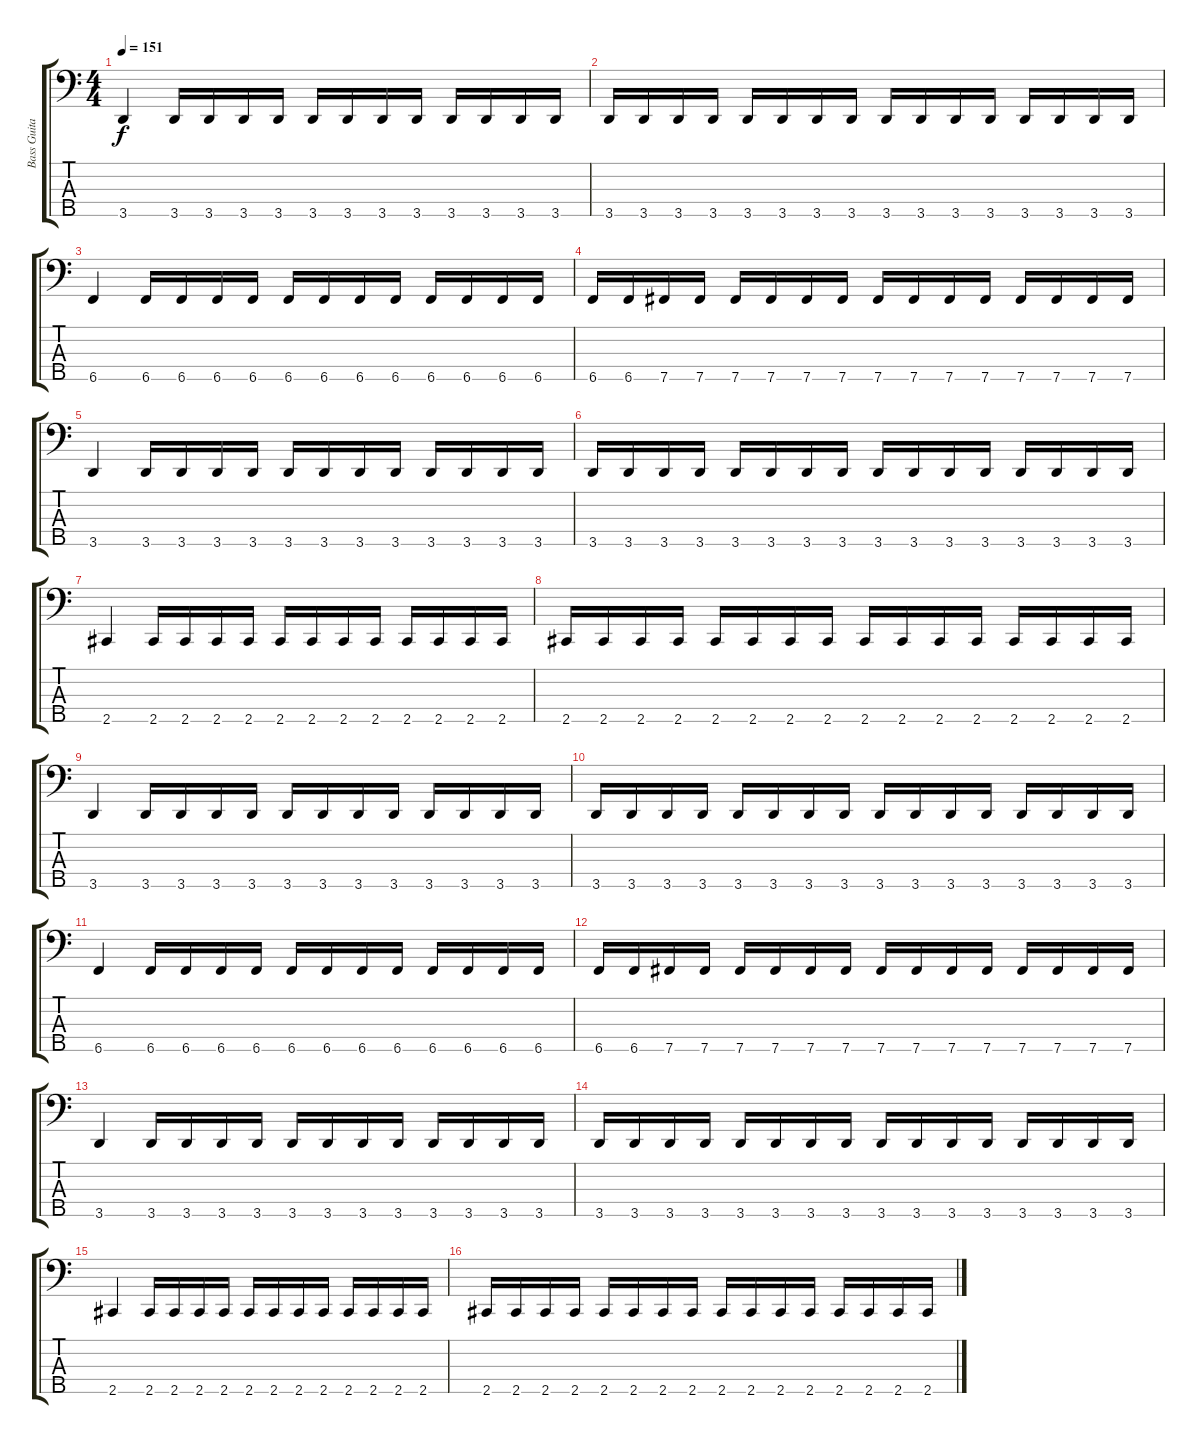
\track ("Bass Guitar" "Bass Guita") {instrument electricbasspick}
\staff {score tabs}
\tuning (G2 D2 A1 E1 B0) {hide}
\ts (4 4)
\tempo 151
\clef f4
\ks c
3.5.4{dy f} 3.5.16 3.5.16 3.5.16 3.5.16 3.5.16 3.5.16 3.5.16 3.5.16 3.5.16 3.5.16 3.5.16 3.5.16 |
3.5.16 3.5.16 3.5.16 3.5.16 3.5.16 3.5.16 3.5.16 3.5.16 3.5.16 3.5.16 3.5.16 3.5.16 3.5.16 3.5.16 3.5.16 3.5.16 |
6.5.4 6.5.16 6.5.16 6.5.16 6.5.16 6.5.16 6.5.16 6.5.16 6.5.16 6.5.16 6.5.16 6.5.16 6.5.16 |
6.5.16 6.5.16 7.5.16 7.5.16 7.5.16 7.5.16 7.5.16 7.5.16 7.5.16 7.5.16 7.5.16 7.5.16 7.5.16 7.5.16 7.5.16 7.5.16 |
3.5.4 3.5.16 3.5.16 3.5.16 3.5.16 3.5.16 3.5.16 3.5.16 3.5.16 3.5.16 3.5.16 3.5.16 3.5.16 |
3.5.16 3.5.16 3.5.16 3.5.16 3.5.16 3.5.16 3.5.16 3.5.16 3.5.16 3.5.16 3.5.16 3.5.16 3.5.16 3.5.16 3.5.16 3.5.16 |
2.5.4 2.5.16 2.5.16 2.5.16 2.5.16 2.5.16 2.5.16 2.5.16 2.5.16 2.5.16 2.5.16 2.5.16 2.5.16 |
2.5.16 2.5.16 2.5.16 2.5.16 2.5.16 2.5.16 2.5.16 2.5.16 2.5.16 2.5.16 2.5.16 2.5.16 2.5.16 2.5.16 2.5.16 2.5.16 |
3.5.4 3.5.16 3.5.16 3.5.16 3.5.16 3.5.16 3.5.16 3.5.16 3.5.16 3.5.16 3.5.16 3.5.16 3.5.16 |
3.5.16 3.5.16 3.5.16 3.5.16 3.5.16 3.5.16 3.5.16 3.5.16 3.5.16 3.5.16 3.5.16 3.5.16 3.5.16 3.5.16 3.5.16 3.5.16 |
6.5.4 6.5.16 6.5.16 6.5.16 6.5.16 6.5.16 6.5.16 6.5.16 6.5.16 6.5.16 6.5.16 6.5.16 6.5.16 |
6.5.16 6.5.16 7.5.16 7.5.16 7.5.16 7.5.16 7.5.16 7.5.16 7.5.16 7.5.16 7.5.16 7.5.16 7.5.16 7.5.16 7.5.16 7.5.16 |
3.5.4 3.5.16 3.5.16 3.5.16 3.5.16 3.5.16 3.5.16 3.5.16 3.5.16 3.5.16 3.5.16 3.5.16 3.5.16 |
3.5.16 3.5.16 3.5.16 3.5.16 3.5.16 3.5.16 3.5.16 3.5.16 3.5.16 3.5.16 3.5.16 3.5.16 3.5.16 3.5.16 3.5.16 3.5.16 |
2.5.4 2.5.16 2.5.16 2.5.16 2.5.16 2.5.16 2.5.16 2.5.16 2.5.16 2.5.16 2.5.16 2.5.16 2.5.16 |
2.5.16 2.5.16 2.5.16 2.5.16 2.5.16 2.5.16 2.5.16 2.5.16 2.5.16 2.5.16 2.5.16 2.5.16 2.5.16 2.5.16 2.5.16 2.5.16
